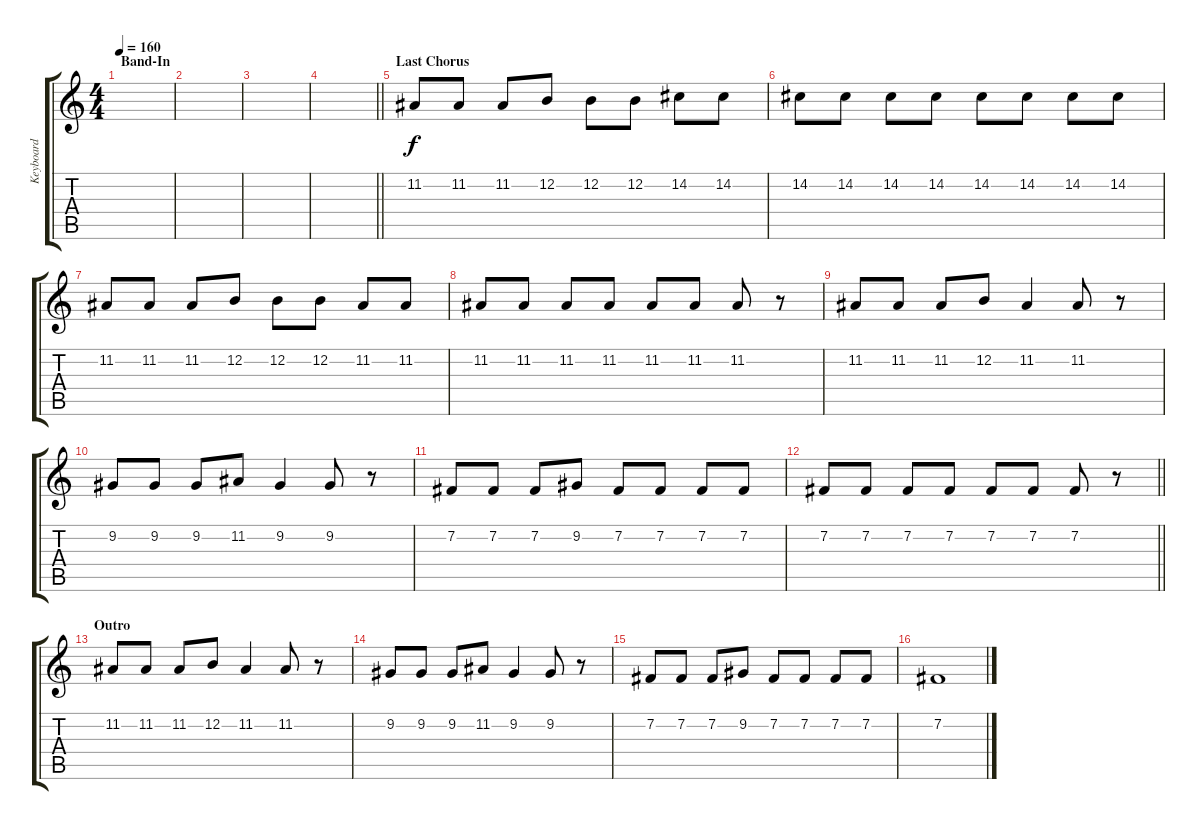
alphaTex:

\track ("Keyboard" "Keyboard") {instrument lead2sawtooth}
\staff {score tabs}
\tuning (E4 B3 G3 D3 A2 E2) {hide}
\ts (4 4)
\section ("" "Band-In")
\tempo 160
\clef g2
\ks c
|
|
|
\barLineRight lightlight
|
\section ("" "Last Chorus")
11.2.8 11.2.8 11.2.8 12.2.8 12.2.8 12.2.8 14.2.8 14.2.8 |
14.2.8 14.2.8 14.2.8 14.2.8 14.2.8 14.2.8 14.2.8 14.2.8 |
11.2.8 11.2.8 11.2.8 12.2.8 12.2.8 12.2.8 11.2.8 11.2.8 |
11.2.8 11.2.8 11.2.8 11.2.8 11.2.8 11.2.8 11.2.8 r.8 |
11.2.8 11.2.8 11.2.8 12.2.8 11.2.4 11.2.8 r.8 |
9.2.8 9.2.8 9.2.8 11.2.8 9.2.4 9.2.8 r.8 |
7.2.8 7.2.8 7.2.8 9.2.8 7.2.8 7.2.8 7.2.8 7.2.8 |
\barLineRight lightlight
7.2.8 7.2.8 7.2.8 7.2.8 7.2.8 7.2.8 7.2.8 r.8 |
\section ("" "Outro")
11.2.8 11.2.8 11.2.8 12.2.8 11.2.4 11.2.8 r.8 |
9.2.8 9.2.8 9.2.8 11.2.8 9.2.4 9.2.8 r.8 |
7.2.8 7.2.8 7.2.8 9.2.8 7.2.8 7.2.8 7.2.8 7.2.8 |
7.2.1
